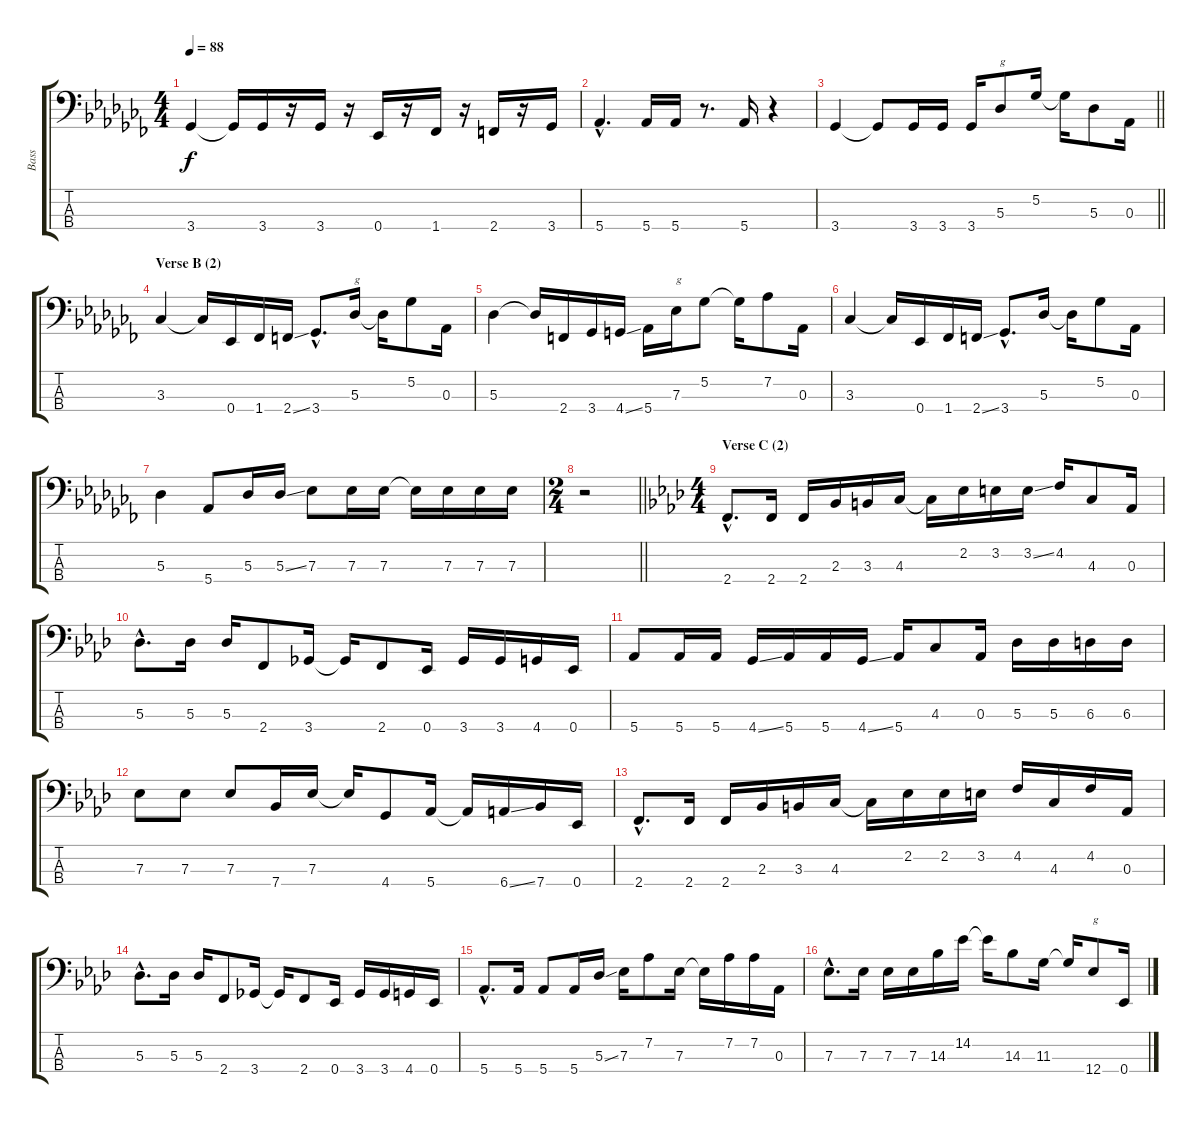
\track ("Bass" "Bass") {instrument electricbasspick}
\staff {score tabs}
\tuning (Gb2 Db2 Ab1 Eb1) {hide}
\ts (4 4)
\tempo 88
\clef f4
\ks abminor
3.4.4{dy f} 3.4{t}.16 3.4.16 r.16 3.4.16 r.16 0.4.16 r.16 1.4.16 r.16 2.4.16 r.16 3.4.16 |
5.4{hac}.4{d} 5.4.16 5.4.16 r.8{d} 5.4.16 r.4 |
\barLineRight lightlight
3.4.4 3.4{t}.8 3.4.16 3.4.16 3.4.16 5.3.8{txt "g"} 5.2.16 5.2{t}.16 5.3.8 0.3.16 |
\section ("" "Verse B (2)")
3.3.4 3.3{t}.16 0.4.16 1.4.16 2.4{ss}.16 3.4{hac}.8{d} 5.3.16{txt "g"} 5.3{t}.16 5.2.8 0.3.16 |
5.3.4 5.3{t}.16 2.4.16 3.4.16 4.4{ss}.16 5.4.16 7.3.16{txt "g"} 5.2.8 5.2{t}.16 7.2.8 0.3.16 |
3.3.4 3.3{t}.16 0.4.16 1.4.16 2.4{ss}.16 3.4{hac}.8{d} 5.3.16 5.3{t}.16 5.2.8 0.3.16 |
5.3.4 5.4.8 5.3.16 5.3{ss}.16 7.3.8 7.3.16 7.3.16 7.3{t}.16 7.3.16 7.3.16 7.3.16 |
\ts (2 4)
\barLineRight lightlight
r.2 |
\ts (4 4)
\section ("" "Verse C (2)")
\ks fminor
2.4{hac}.8{d} 2.4.16 2.4.16 2.3.16 3.3.16 4.3.16 4.3{t}.16 2.2.16 3.2.16 3.2{ss}.16 4.2.16 4.3.8 0.3.16 |
5.3{hac}.8{d} 5.3.16 5.3.16 2.4.8 3.4.16 3.4{t}.16 2.4.8 0.4.16 3.4.16 3.4.16 4.4.16 0.4.16 |
5.4.8 5.4.16 5.4.16 4.4{ss}.16 5.4.16 5.4.16 4.4{ss}.16 5.4.16 4.3.8 0.3.16 5.3.16 5.3.16 6.3.16 6.3.16 |
7.3.8 7.3.8 7.3.8 7.4.16 7.3.16 7.3{t}.16 4.4.8 5.4.16 5.4{t}.16 6.4{ss}.16 7.4.16 0.4.16 |
2.4{hac}.8{d} 2.4.16 2.4.16 2.3.16 3.3.16 4.3.16 4.3{t}.16 2.2.16 2.2.16 3.2.16 4.2.16 4.3.16 4.2.16 0.3.16 |
5.3{hac}.8{d} 5.3.16 5.3.16 2.4.8 3.4.16 3.4{t}.16 2.4.8 0.4.16 3.4.16 3.4.16 4.4.16 0.4.16 |
5.4{hac}.8{d} 5.4.16 5.4.8 5.4.16 5.3{ss}.16 7.3.16 7.2.8 7.3.16 7.3{t}.16 7.2.16 7.2.16 0.3.16 |
7.3{hac}.8{d} 7.3.16 7.3.16 7.3.16 14.3.16 14.2.16 14.2{t}.16 14.3.8 11.3.16 11.3{t}.16 12.4.8{txt "g"} 0.4.16
